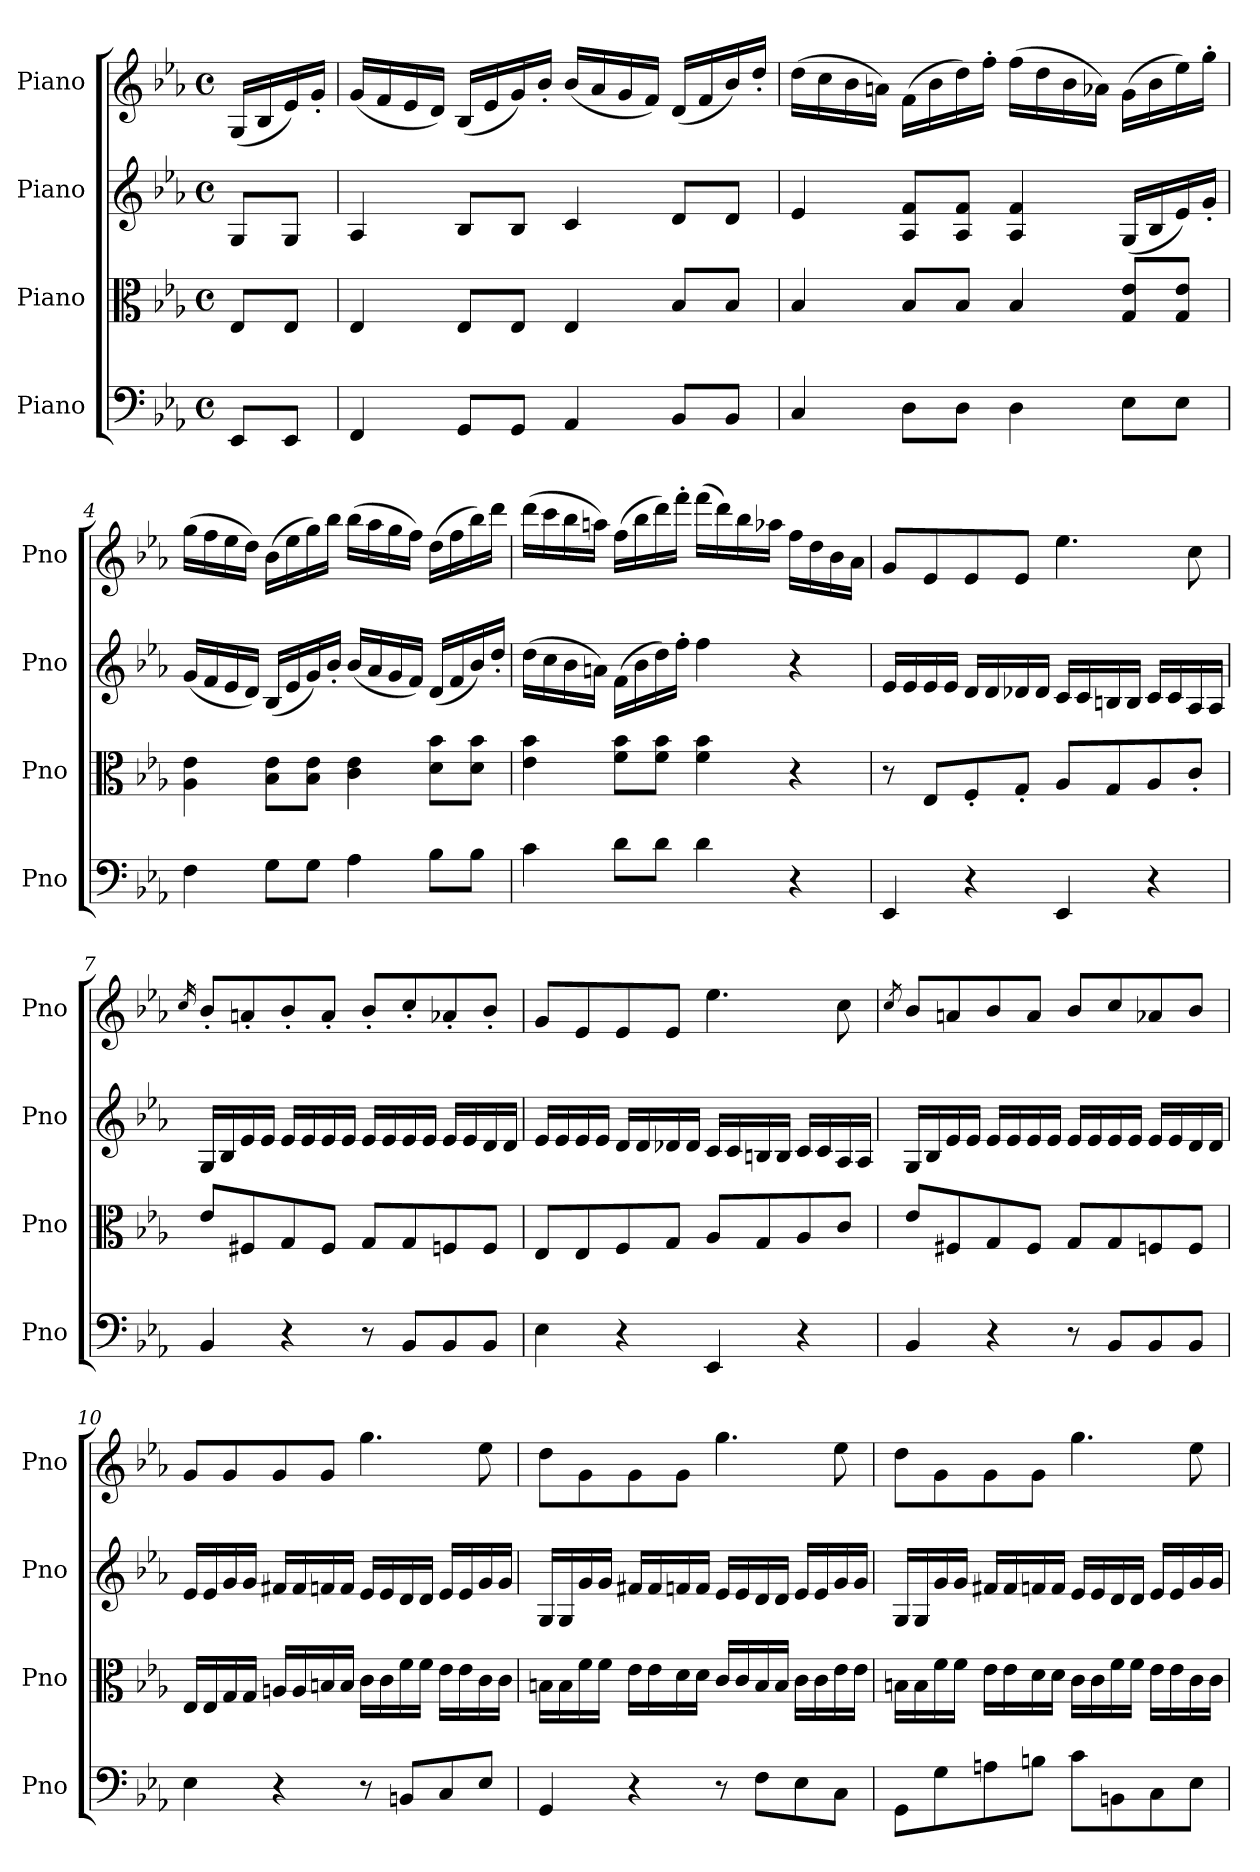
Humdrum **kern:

**kern	**kern	**kern	**kern
*part4	*part3	*part2	*part1
*staff4	*staff3	*staff2	*staff1
*I"Piano	*I"Piano	*I"Piano	*I"Piano
*I'Pno	*I'Pno	*I'Pno	*I'Pno
*clefF4	*clefC3	*clefG2	*clefG2
*k[b-e-a-]	*k[b-e-a-]	*k[b-e-a-]	*k[b-e-a-]
*M4/4	*M4/4	*M4/4	*M4/4
*met(c)	*met(c)	*met(c)	*met(c)
=1	=1	=1	=1
8EE-/L	8E-/L	8G/L	(16G/LL
.	.	.	16B-/
8EE-/J	8E-/J	8G/J	16e-/)
.	.	.	16g'/JJ
=2	=2	=2	=2
4FF/	4E-/	4A-/	(16g/LL
.	.	.	16f/
.	.	.	16e-/
.	.	.	16d/JJ)
8GG/L	8E-/L	8B-/L	(16B-/LL
.	.	.	16e-/
8GG/J	8E-/J	8B-/J	16g/)
.	.	.	16b-'/JJ
4AA-/	4E-/	4c/	(16b-/LL
.	.	.	16a-/
.	.	.	16g/
.	.	.	16f/JJ)
8BB-/L	8B-/L	8d/L	(16d/LL
.	.	.	16f/
8BB-/J	8B-/J	8d/J	16b-/)
.	.	.	16dd'/JJ
=3	=3	=3	=3
4C/	4B-/	4e-/	(16dd\LL
.	.	.	16cc\
.	.	.	16b-\
.	.	.	16an\JJ)
8D\L	8B-/L	8A-/ 8f/L	(16f\LL
.	.	.	16b-\
8D\J	8B-/J	8A-/ 8f/J	16dd\)
.	.	.	16ff'\JJ
4D\	4B-/	4A-/ 4f/	(16ff\LL
.	.	.	16dd\
.	.	.	16b-\
.	.	.	16a-X\JJ)
8E-\L	8G/ 8e-/L	(16G/LL	(16g\LL
.	.	16B-/	16b-\
8E-\J	8G/ 8e-/J	16e-/)	16ee-\)
.	.	16g'/JJ	16gg'\JJ
=4	=4	=4	=4
4F\	4A-\ 4e-\	(16g/LL	(16gg\LL
.	.	16f/	16ff\
.	.	16e-/	16ee-\
.	.	16d/JJ)	16dd\JJ)
8G\L	8B-\ 8e-\L	(16B-/LL	(16b-\LL
.	.	16e-/	16ee-\
8G\J	8B-\ 8e-\J	16g/)	16gg\)
.	.	16b-'/JJ	16bb-\JJ
4A-\	4c\ 4e-\	(16b-/LL	(16bb-\LL
.	.	16a-/	16aa-\
.	.	16g/	16gg\
.	.	16f/JJ)	16ff\JJ)
8B-\L	8d\ 8b-\L	(16d/LL	(16dd\LL
.	.	16f/	16ff\
8B-\J	8d\ 8b-\J	16b-/)	16bb-\)
.	.	16dd'/JJ	16ddd\JJ
=5	=5	=5	=5
4c\	4e-\ 4b-\	(16dd\LL	(16ddd\LL
.	.	16cc\	16ccc\
.	.	16b-\	16bb-\
.	.	16an\JJ)	16aan\JJ)
8d\L	8f\ 8b-\L	(16f\LL	(16ff\LL
.	.	16b-\	16bb-\
8d\J	8f\ 8b-\J	16dd\)	16ddd\)
.	.	16ff'\JJ	16fff'\JJ
4d\	4f\ 4b-\	4ff\	(16fff\LL
.	.	.	16ddd\)
.	.	.	16bb-\
.	.	.	16aa-X\JJ
4r	4r	4r	16ff\LL
.	.	.	16dd\
.	.	.	16b-\
.	.	.	16a-\JJ
!!LO:LB:g=z
=6	=6	=6	=6
4EE-/	8r	16e-/LL	8g/L
.	.	16e-/	.
.	8E-/L	16e-/	8e-/
.	.	16e-/JJ	.
4r	8F'/	16d/LL	8e-/
.	.	16d/	.
.	8G'/J	16d-X/	8e-/J
.	.	16d-/JJ	.
4EE-/	8A-/L	16c/LL	4.ee-\
.	.	16c/	.
.	8G/	16Bn/	.
.	.	16B/JJ	.
4r	8A-/	16c/LL	.
.	.	16c/	.
.	8c'/J	16A-/	8cc\
.	.	16A-/JJ	.
=7	=7	=7	=7
.	.	.	16qcc/
4BB-/	8e-/L	16G/LL	8b-'/L
.	.	16B-/	.
.	8F#X/	16e-/	8an'/
.	.	16e-/JJ	.
4r	8G/	16e-/LL	8b-'/
.	.	16e-/	.
.	8F#/J	16e-/	8a'/J
.	.	16e-/JJ	.
8r	8G/L	16e-/LL	8b-'/L
.	.	16e-/	.
8BB-/L	8G/	16e-/	8cc'/
.	.	16e-/JJ	.
8BB-/	8Fn/	16e-/LL	8a-X'/
.	.	16e-/	.
8BB-/J	8F/J	16d/	8b-'/J
.	.	16d/JJ	.
=8	=8	=8	=8
4E-\	8E-/L	16e-/LL	8g/L
.	.	16e-/	.
.	8E-/	16e-/	8e-/
.	.	16e-/JJ	.
4r	8F/	16d/LL	8e-/
.	.	16d/	.
.	8G/J	16d-X/	8e-/J
.	.	16d-/JJ	.
4EE-/	8A-/L	16c/LL	4.ee-\
.	.	16c/	.
.	8G/	16Bn/	.
.	.	16B/JJ	.
4r	8A-/	16c/LL	.
.	.	16c/	.
.	8c/J	16A-/	8cc\
.	.	16A-/JJ	.
=9	=9	=9	=9
.	.	.	8qcc/
4BB-/	8e-/L	16G/LL	8b-/L
.	.	16B-/	.
.	8F#X/	16e-/	8an/
.	.	16e-/JJ	.
4r	8G/	16e-/LL	8b-/
.	.	16e-/	.
.	8F#/J	16e-/	8a/J
.	.	16e-/JJ	.
8r	8G/L	16e-/LL	8b-/L
.	.	16e-/	.
8BB-/L	8G/	16e-/	8cc/
.	.	16e-/JJ	.
8BB-/	8Fn/	16e-/LL	8a-X/
.	.	16e-/	.
8BB-/J	8F/J	16d/	8b-/J
.	.	16d/JJ	.
=10	=10	=10	=10
4E-\	16E-/LL	16e-/LL	8g/L
.	16E-/	16e-/	.
.	16G/	16g/	8g/
.	16G/JJ	16g/JJ	.
4r	16An/LL	16f#X/LL	8g/
.	16A/	16f#/	.
.	16Bn/	16fn/	8g/J
.	16B/JJ	16f/JJ	.
8r	16c\LL	16e-/LL	4.gg\
.	16c\	16e-/	.
8BBn/L	16f\	16d/	.
.	16f\JJ	16d/JJ	.
8C/	16e-\LL	16e-/LL	.
.	16e-\	16e-/	.
8E-/J	16c\	16g/	8ee-\
.	16c\JJ	16g/JJ	.
!!LO:LB:g=z
=11	=11	=11	=11
4GG/	16Bn\LL	16G/LL	8dd\L
.	16B\	16G/	.
.	16f\	16g/	8g\
.	16f\JJ	16g/JJ	.
4r	16e-\LL	16f#X/LL	8g\
.	16e-\	16f#/	.
.	16d\	16fn/	8g\J
.	16d\JJ	16f/JJ	.
8r	16c/LL	16e-/LL	4.gg\
.	16c/	16e-/	.
8F\L	16B/	16d/	.
.	16B/JJ	16d/JJ	.
8E-\	16c\LL	16e-/LL	.
.	16c\	16e-/	.
8C\J	16e-\	16g/	8ee-\
.	16e-\JJ	16g/JJ	.
=12	=12	=12	=12
8GG\L	16Bn\LL	16G/LL	8dd\L
.	16B\	16G/	.
8G\	16f\	16g/	8g\
.	16f\JJ	16g/JJ	.
8An\	16e-\LL	16f#X/LL	8g\
.	16e-\	16f#/	.
8Bn\J	16d\	16fn/	8g\J
.	16d\JJ	16f/JJ	.
8c\L	16c\LL	16e-/LL	4.gg\
.	16c\	16e-/	.
8BBn\	16f\	16d/	.
.	16f\JJ	16d/JJ	.
8C\	16e-\LL	16e-/LL	.
.	16e-\	16e-/	.
8E-\J	16c\	16g/	8ee-\
.	16c\JJ	16g/JJ	.
=	=	=	=
*-	*-	*-	*-
